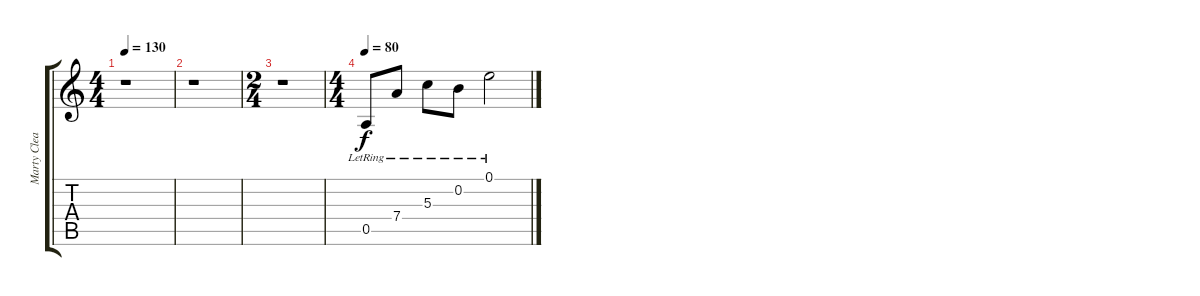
\track ("Marty Clean" "Marty Clea") {instrument electricguitarclean}
\staff {score tabs}
\tuning (E4 B3 G3 D3 A2 E2) {hide}
\ts (4 4)
\tempo 130
\clef g2
\ks c
r.1{dy f} |
r.1 |
\ts (2 4)
r.1 |
\ts (4 4)
\tempo 80
0.5{lr}.8 7.4{lr}.8 5.3{lr}.8 0.2{lr}.8 0.1{lr}.2
